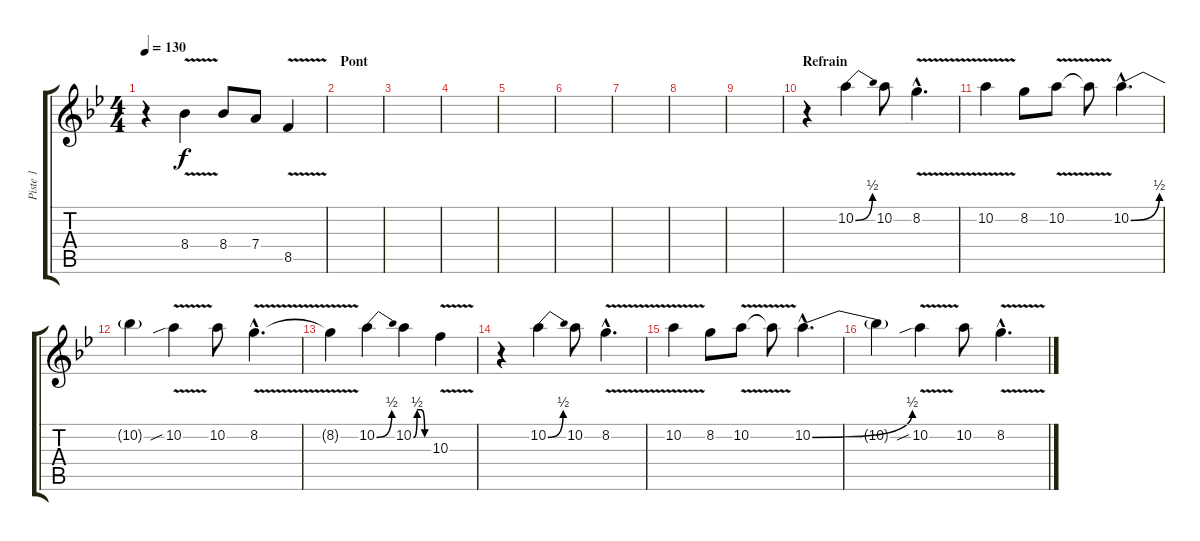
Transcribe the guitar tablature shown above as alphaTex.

\track ("Piste 1" "Piste 1") {instrument distortionguitar}
\staff {score tabs}
\tuning (E4 B3 G3 D3 A2 E2) {hide}
\ts (4 4)
\tempo 130
\clef g2
\ks gminor
r.4{dy f} 8.4{v}.4 8.4.8 7.4.8 8.5{v}.4 |
\section ("" "Pont")
|
|
|
|
|
|
|
|
\section ("" "Refrain")
r.4 10.2{be (bend 0 0 60 2)}.4 10.2.8 8.2{v hac}.4{d} |
10.2{v}.4 8.2.8 10.2{v}.8 10.2{t}.8 10.2{be (bend 0 0 60 2) hac}.4{d} |
10.2{t}.4 10.2{v sib}.4 10.2.8 8.2{v hac}.4{d} |
8.2{t}.4 10.2{be (bend 0 0 60 2)}.4 10.2{be (custom 0 0 15 2 30 2 45 0 60 0)}.4 10.3{v}.4 |
r.4 10.2{be (bend 0 0 60 2)}.4 10.2.8 8.2{v hac}.4{d} |
10.2{v}.4 8.2.8 10.2{v}.8 10.2{t}.8 10.2{be (bend 0 0 60 2) hac}.4{d} |
10.2{t}.4 10.2{v sib}.4 10.2.8 8.2{v hac}.4{d}
